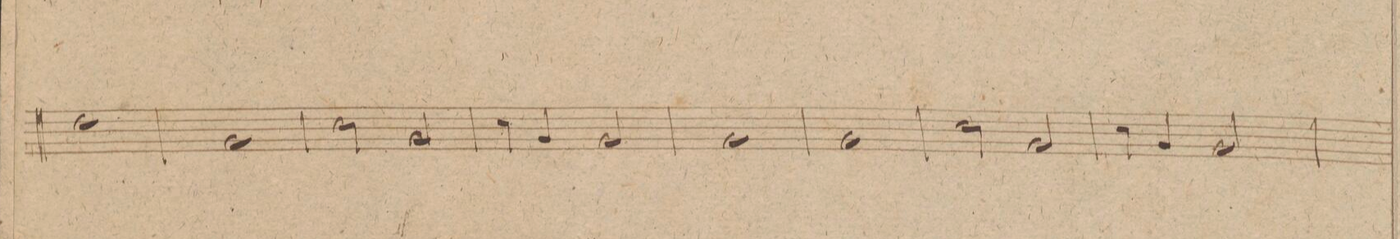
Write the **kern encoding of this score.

**kern	**dynam
*I"Corno. 2do in D	*
*clefG2	*
*k[]	*
*met(c|)	*
*M2/2	*
1dd	.
=221	=221
1g	.
=222	=222
2cc\	.
2g/	.
=223	=223
4cc\	.
4g/	.
2g/	.
=224	=224
1g	.
=225	=225
1g	.
=226	=226
2cc\	.
2g/	.
=227	=227
4cc\	.
4g/	.
2g/	.
=228	=228
1ryy	.
=229	=229
*-	*-
